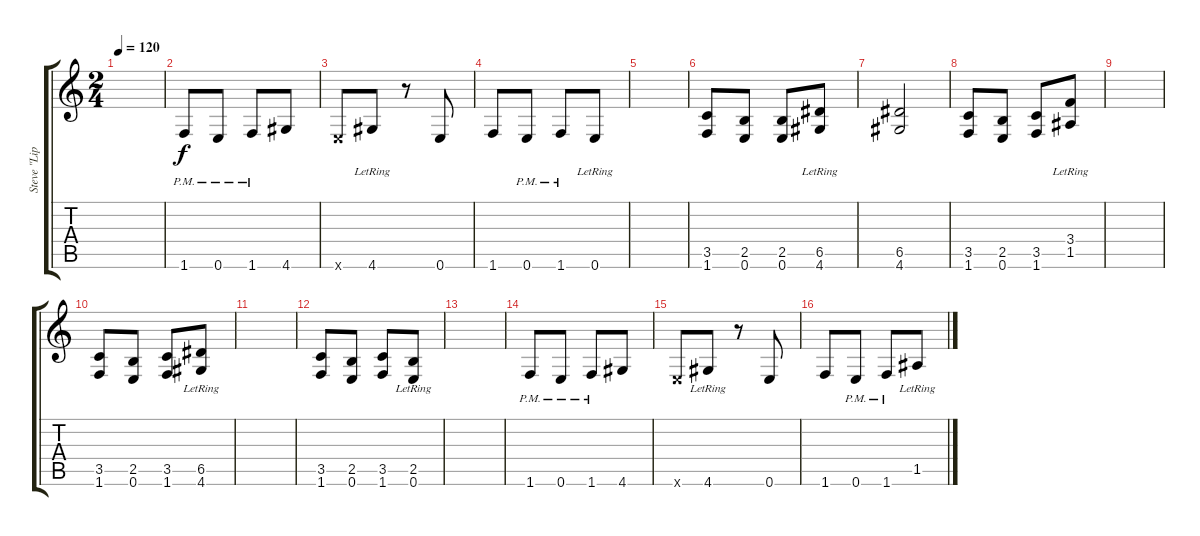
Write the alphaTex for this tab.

\track ("Steve \"Lips\" Kudlow" "Steve \"Lip") {instrument distortionguitar}
\staff {score tabs}
\tuning (E4 B3 G3 D3 A2 E2) {hide}
\ts (2 4)
\tempo 120
\clef g2
\ks c
|
1.6{pm}.8 0.6{pm}.8 1.6{pm}.8 4.6.8 |
0.6{x}.8 4.6{lr}.8 r.8 0.6.8 |
1.6.8 0.6{pm}.8 1.6{pm}.8 0.6{lr}.8 |
|
(3.5 1.6).8 (2.5 0.6).8 (2.5 0.6).8 (6.5{lr} 4.6{lr}).8 |
(6.5 4.6).2 |
(3.5 1.6).8 (2.5 0.6).8 (3.5 1.6).8 (3.4{lr} 1.5{lr}).8 |
|
(3.5 1.6).8 (2.5 0.6).8 (3.5 1.6).8 (6.5{lr} 4.6{lr}).8 |
|
(3.5 1.6).8 (2.5 0.6).8 (3.5 1.6).8 (2.5 0.6{lr}).8 |
|
1.6{pm}.8 0.6{pm}.8 1.6{pm}.8 4.6.8 |
0.6{x}.8 4.6{lr}.8 r.8 0.6.8 |
1.6.8 0.6{pm}.8 1.6{pm}.8 1.5{lr}.8
